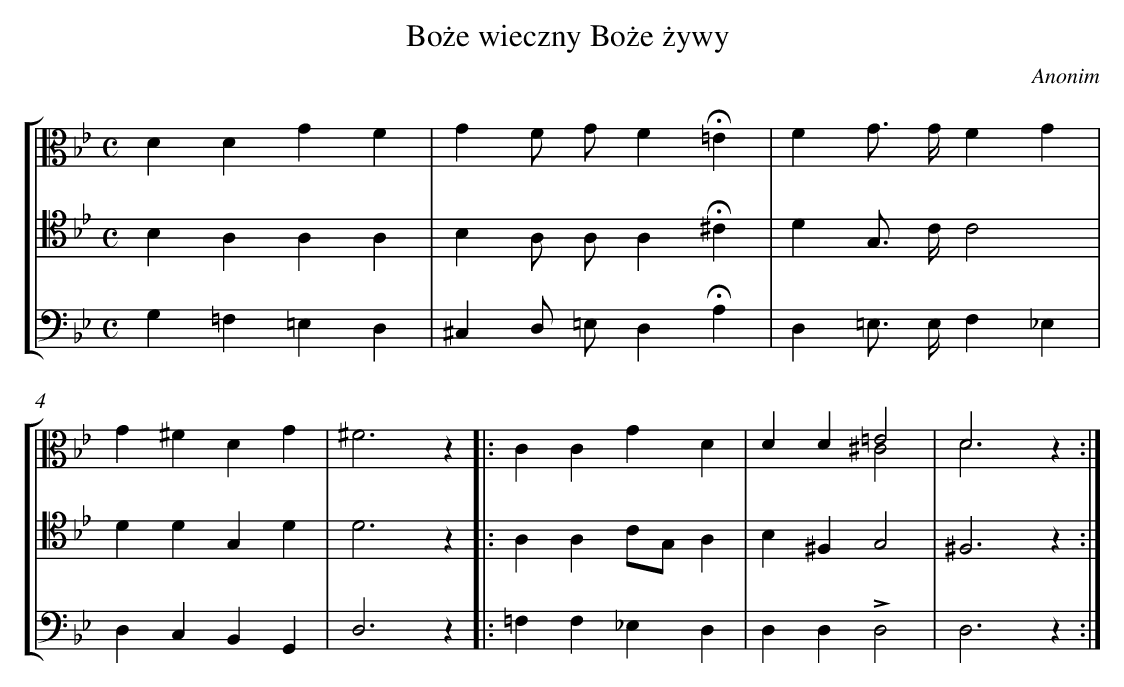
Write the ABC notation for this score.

X:1
T: Boże wieczny Boże żywy
C: Anonim
L: 1/4
M: C
%%staves [1 2 3 4]
V: 1
V: 2 clef=alto
V: 3 clef=tenor
V: 4 clef=bass
K: Bb
[V:1] x4 |
[V:2] DDGF |
[V:3] B,A,A,A, |
[V:4] G,=F,=E,D, |
[V:1] x4 |
[V:2] GF/ G/F!fermata!=E |
[V:3] B,A,/ A,/A,!fermata!^C |
[V:4] ^C,D,/ =E,/D,!fermata!A, |
[V:1] x4 |
[V:2] FG/> G/FG |
[V:3] DG,/> C/C2 |
[V:4] D,=E,/> E,/F,_E, |
[V:1] x4 |
[V:2] G^FDG |
[V:3] DDG,D |
[V:4] D,C,B,,G,, |
[V:1] x4 ]|:
[V:2] ^F3z ]|:
[V:3] D3z ]|:
[V:4] D,3z ]|:
[V:1] x4 |
[V:2] CCGD |
[V:3] A,A,C/G,/A, |
[V:4] =F,F,_E,D, |
[V:1] x4 |
[V:2] DD=E2 & x2^C2 |
[V:3] B,^F,G,2 |
[V:4] D,D,!accent!D,2 |
[V:1] x4 :|]
[V:2] D3z & D3x :|]
[V:3] ^F,3z :|]
[V:4] D,3z :|]
